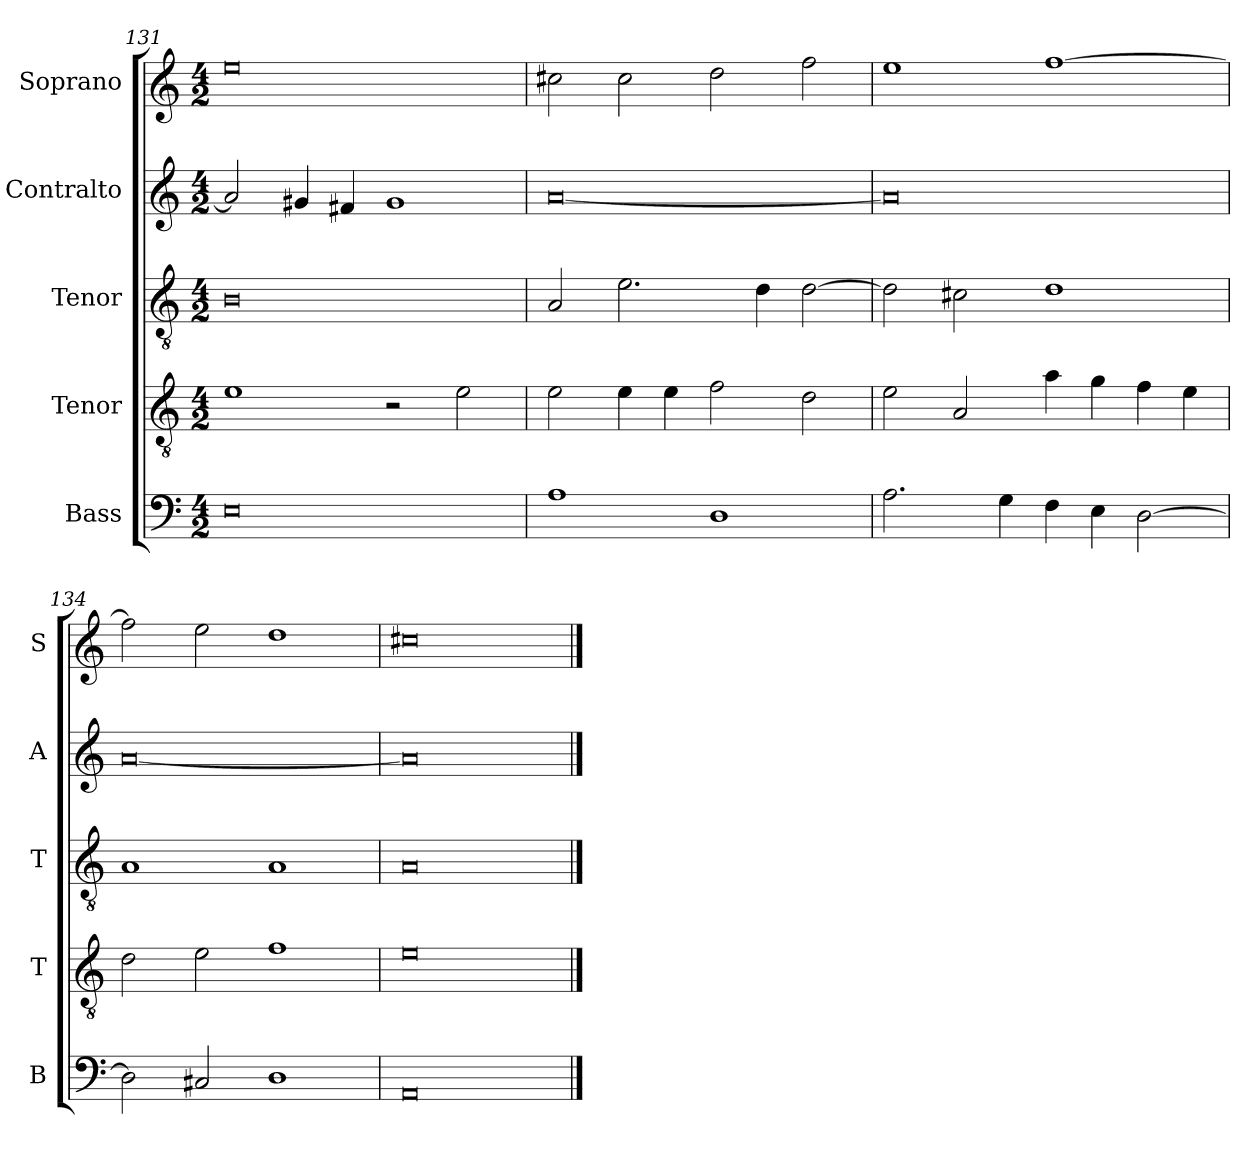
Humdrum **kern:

**kern	**kern	**kern	**kern	**kern
*part5	*part4	*part3	*part2	*part1
*staff5	*staff4	*staff3	*staff2	*staff1
*I"Bass	*I"Tenor	*I"Tenor	*I"Contralto	*I"Soprano
*I'B	*I'T	*I'T	*I'A	*I'S
*clefF4	*clefGv2	*clefGv2	*clefG2	*clefG2
*k[]	*k[]	*k[]	*k[]	*k[]
*A:aeo	*A:aeo	*A:aeo	*A:aeo	*A:aeo
*M4/2	*M4/2	*M4/2	*M4/2	*M4/2
=131	=131	=131	=131	=131
0E	1e	0B	2a]	0ee
.	.	.	4g#X	.
.	.	.	4f#X	.
.	2r	.	1g#	.
.	2e	.	.	.
=132	=132	=132	=132	=132
1A	2e	2A	[0a	2cc#X
.	4e	2.e	.	2cc#
.	4e	.	.	.
1D	2f	.	.	2dd
.	.	4d	.	.
.	2d	[2d	.	2ff
=133	=133	=133	=133	=133
2.A	2e	2d]	0a]	1ee
.	2A	2c#X	.	.
4G	.	.	.	.
4F	4a	1d	.	[1ff
4E	4g	.	.	.
[2D	4f	.	.	.
.	4e	.	.	.
=134	=134	=134	=134	=134
2D]	2d	1A	[0a	2ff]
2C#X	2e	.	.	2ee
1D	1f	1A	.	1dd
=135	=135	=135	=135	=135
0AA	0e	0A	0a]	0cc#X
==	==	==	==	==
*-	*-	*-	*-	*-
